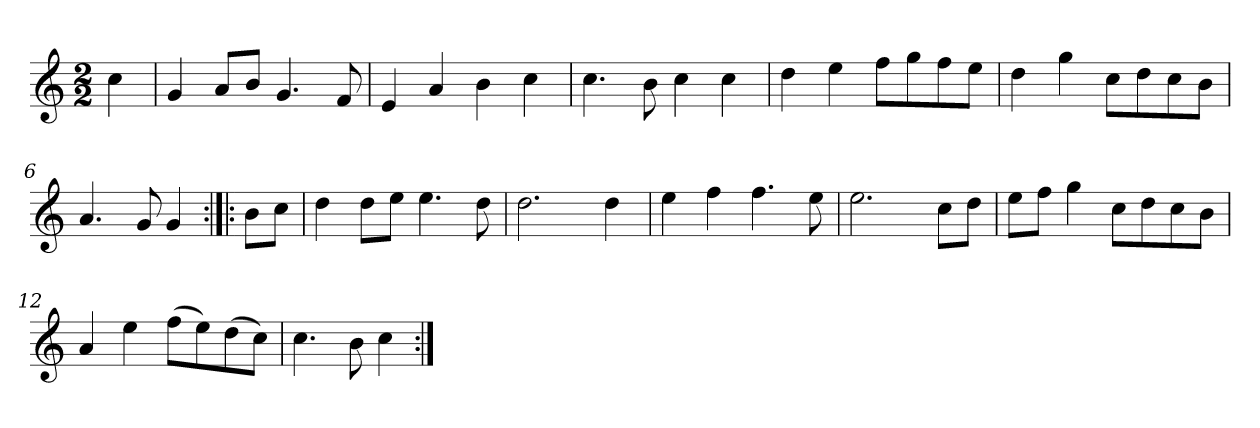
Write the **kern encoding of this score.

**kern
*part1
*staff1
*clefG2
*k[]
*C:
*M2/2
*MM120
=
4cc
=1
4g
8a/L
8b/J
4.g
8f
=2
4e
4a
4b
4cc
=3
4.cc
8b
4cc
4cc
=4
4dd
4ee
8ff\L
8gg\
8ff\
8ee\J
=5
4dd
4gg
8cc\L
8dd\
8cc\
8b\J
=6
4.a
8g
4g
=:|!|:
8b\L
8cc\J
=7
4dd
8dd\L
8ee\J
4.ee
8dd
=8
2.dd
4dd
=9
4ee
4ff
4.ff
8ee
=10
2.ee
8cc\L
8dd\J
=11
8ee\L
8ff\J
4gg
8cc\L
8dd\
8cc\
8b\J
=12
4a
4ee
(8ff\L
8ee\)
(8dd\
8cc\J)
=13
4.cc
8b
4cc
=:|!
*-
